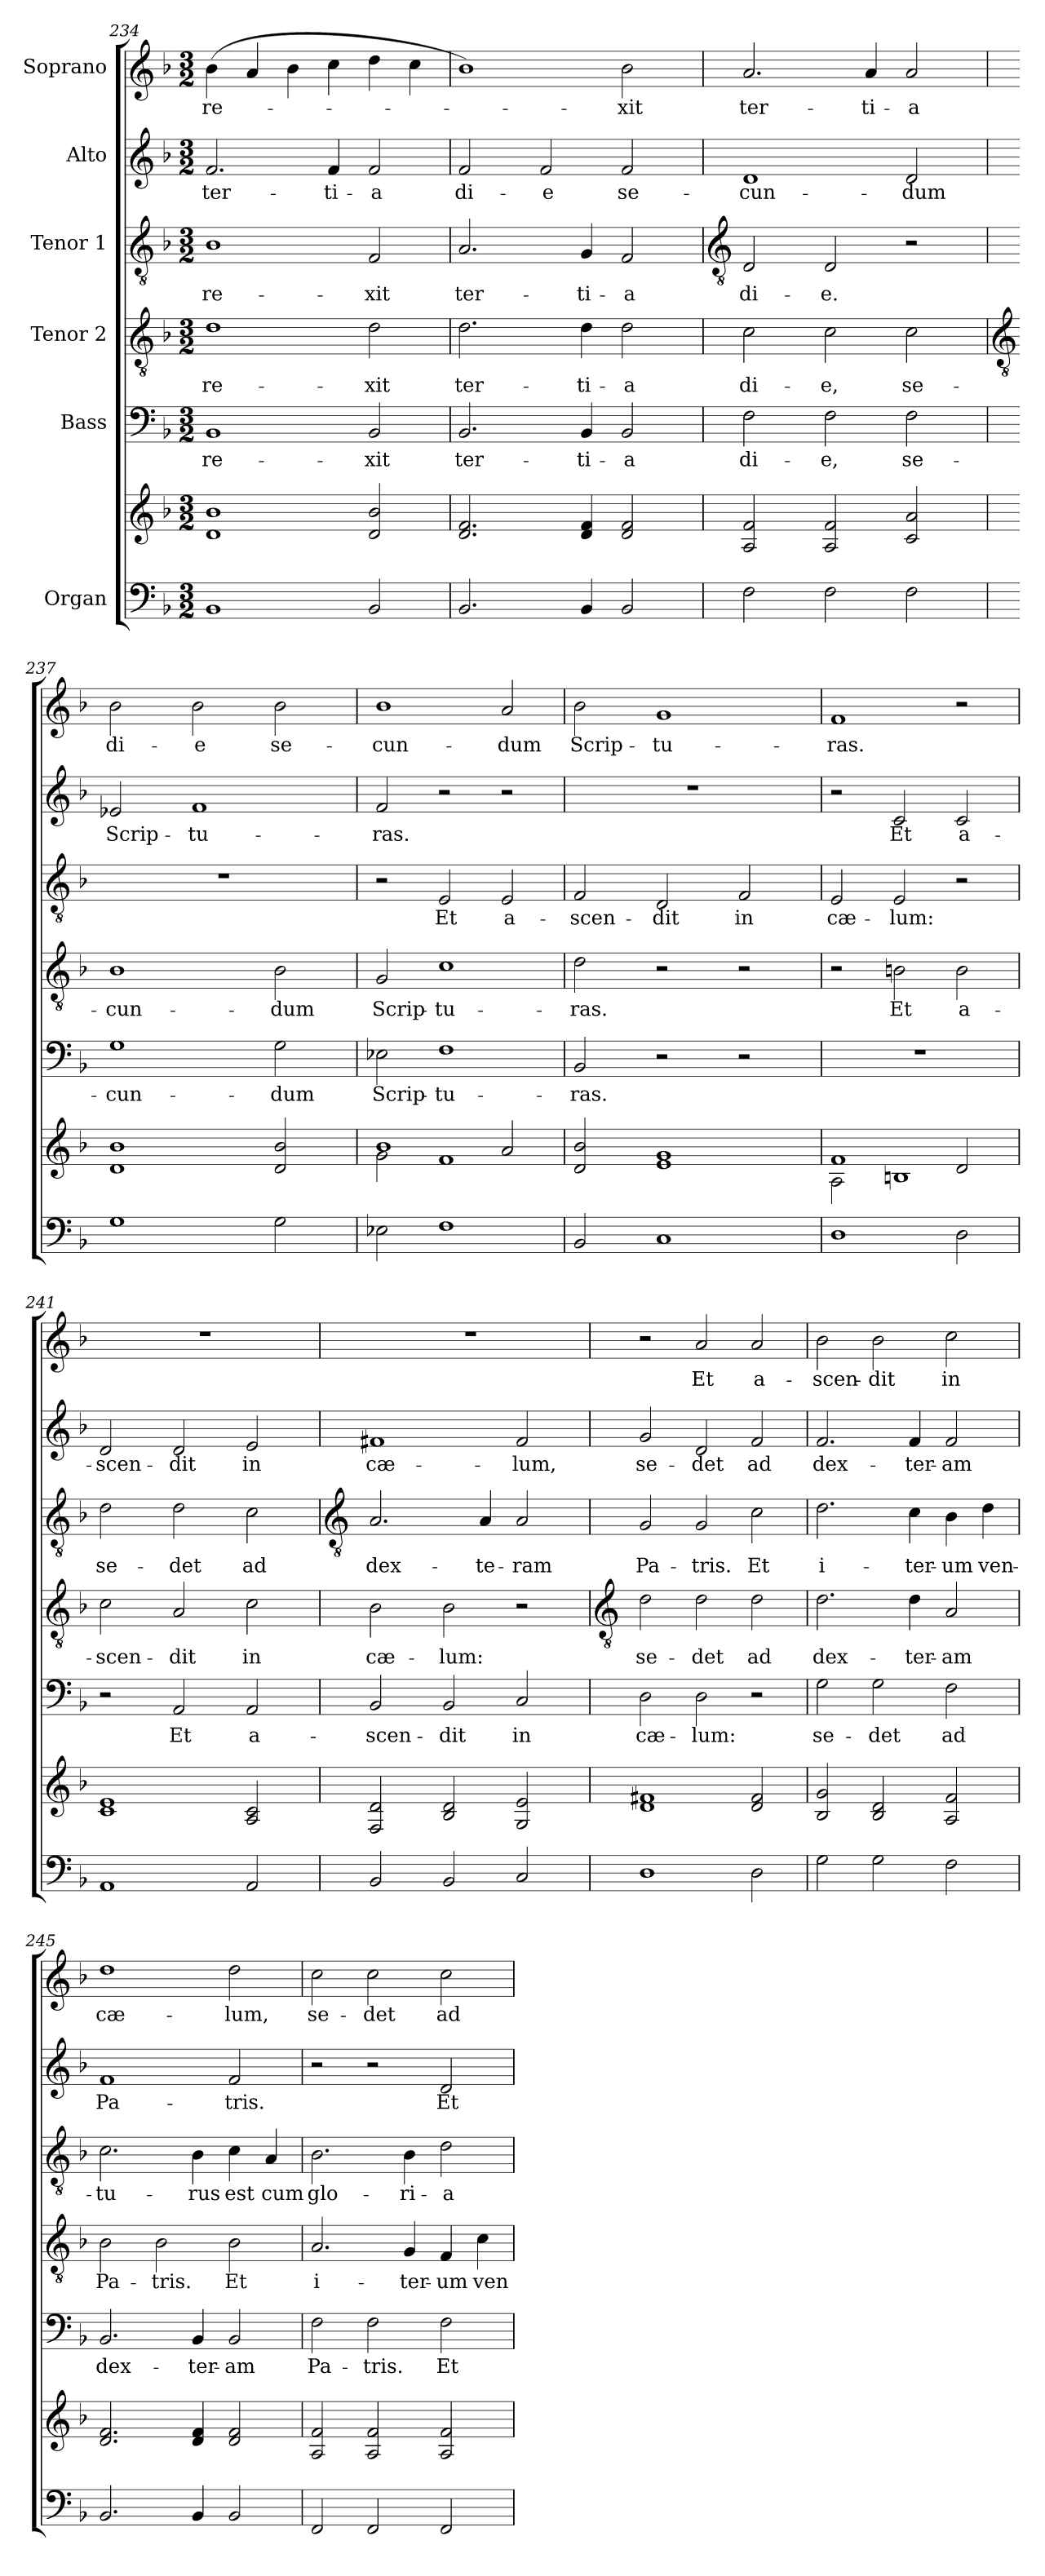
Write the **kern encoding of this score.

**kern	**kern	**kern	**text	**kern	**text	**kern	**text	**kern	**text	**kern	**text
*part6	*part6	*part5	*part5	*part4	*part4	*part3	*part3	*part2	*part2	*part1	*part1
*staff7	*staff6	*staff5	*staff5	*staff4	*staff4	*staff3	*staff3	*staff2	*staff2	*staff1	*staff1
*I"Organ	*	*I"Bass	*	*I"Tenor 2	*	*I"Tenor 1	*	*I"Alto	*	*I"Soprano	*
*clefF4	*clefG2	*clefF4	*	*clefGv2	*	*clefGv2	*	*clefG2	*	*clefG2	*
*k[b-]	*k[b-]	*k[b-]	*	*k[b-]	*	*k[b-]	*	*k[b-]	*	*k[b-]	*
*F:	*F:	*F:	*	*F:	*	*F:	*	*F:	*	*F:	*
*M3/2	*M3/2	*M3/2	*	*M3/2	*	*M3/2	*	*M3/2	*	*M3/2	*
=234	=234	=234	=234	=234	=234	=234	=234	=234	=234	=234	=234
*	*^	*	*	*	*	*	*	*	*	*	*
!	!	!	!	!LO:LY:b	!	!LO:LY:b	!	!LO:LY:b	!	!LO:LY:b	!	!LO:LY:b
1BB-	1d/ 1b-/	4ryy	1BB-	-re-	1d	-re-	1B-	-re-	2.f/	ter-	(>4b-\	-re-
.	.	4ryy	.	.	.	.	.	.	.	.	4a/	.
.	.	4ryy	.	.	.	.	.	.	.	.	4b-\	.
!	!	!	!	!	!	!	!	!	!	!LO:LY:b	!	!
.	.	4ryy	.	.	.	.	.	.	4f/	-ti-	4cc\	.
!	!	!	!	!LO:LY:b	!	!LO:LY:b	!	!LO:LY:b	!	!LO:LY:b	!	!
2BB-/	2d/ 2b-/	4ryy	2BB-/	-xit	2d\	-xit	2F/	-xit	2f/	-a	4dd\	.
.	.	4ryy	.	.	.	.	.	.	.	.	4cc\	.
=235	=235	=235	=235	=235	=235	=235	=235	=235	=235	=235	=235	=235
!	!	!	!	!LO:LY:b	!	!LO:LY:b	!	!LO:LY:b	!	!LO:LY:b	!	!
2.BB-/	2.d/ 2.f/	4ryy	2.BB-/	ter-	2.d\	ter-	2.A/	ter-	2f/	di-	1b-)	.
.	.	4ryy	.	.	.	.	.	.	.	.	.	.
!	!	!	!	!	!	!	!	!	!	!LO:LY:b	!	!
.	.	4ryy	.	.	.	.	.	.	2f/	-e	.	.
!	!	!	!	!LO:LY:b	!	!LO:LY:b	!	!LO:LY:b	!	!	!	!
4BB-/	4d/ 4f/	4ryy	4BB-/	-ti-	4d\	-ti-	4G/	-ti-	.	.	.	.
!	!	!	!	!LO:LY:b	!	!LO:LY:b	!	!LO:LY:b	!	!LO:LY:b	!	!LO:LY:b
2BB-/	2d/ 2f/	4ryy	2BB-/	-a	2d\	-a	2F/	-a	2f/	se-	2b-\	-xit
.	.	4ryy	.	.	.	.	.	.	.	.	.	.
!!LO:LB:g=z
=236	=236	=236	=236	=236	=236	=236	=236	=236	=236	=236	=236	=236
*	*	*	*	*	*	*	*clefGv2	*	*	*	*	*
!	!	!	!	!LO:LY:b	!	!LO:LY:b	!	!LO:LY:b	!	!LO:LY:b	!	!LO:LY:b
2F\	2A/ 2f/	4ryy	2F\	di-	2c\	di-	2D/	di-	1d	-cun-	2.a/	ter-
.	.	4ryy	.	.	.	.	.	.	.	.	.	.
!	!	!	!	!LO:LY:b	!	!LO:LY:b	!	!LO:LY:b	!	!	!	!
2F\	2A/ 2f/	4ryy	2F\	-e,	2c\	-e,	2D/	-e.	.	.	.	.
!	!	!	!	!	!	!	!	!	!	!	!	!LO:LY:b
.	.	4ryy	.	.	.	.	.	.	.	.	4a/	-ti-
!	!	!	!	!LO:LY:b	!	!LO:LY:b	!	!	!	!LO:LY:b	!	!LO:LY:b
2F\	2c/ 2a/	4ryy	2F\	se-	2c\	se-	2r	.	2d/	-dum	2a/	-a
.	.	4ryy	.	.	.	.	.	.	.	.	.	.
!!LO:LB:g=z
=237	=237	=237	=237	=237	=237	=237	=237	=237	=237	=237	=237	=237
*	*	*	*	*	*clefGv2	*	*	*	*	*	*	*
!	!	!	!	!LO:LY:b	!	!LO:LY:b	!LO:N:vis=1	!	!	!LO:LY:b	!	!LO:LY:b
1G	1d/ 1b-/	4ryy	1G	-cun-	1B-	-cun-	1.r	.	2e-X/	Scrip-	2b-\	di-
.	.	4ryy	.	.	.	.	.	.	.	.	.	.
!	!	!	!	!	!	!	!	!	!	!LO:LY:b	!	!LO:LY:b
.	.	4ryy	.	.	.	.	.	.	1f	-tu-	2b-\	-e
.	.	4ryy	.	.	.	.	.	.	.	.	.	.
!	!	!	!	!LO:LY:b	!	!LO:LY:b	!	!	!	!	!	!LO:LY:b
2G\	2d/ 2b-/	4ryy	2G\	-dum	2B-\	-dum	.	.	.	.	2b-\	se-
.	.	4ryy	.	.	.	.	.	.	.	.	.	.
=238	=238	=238	=238	=238	=238	=238	=238	=238	=238	=238	=238	=238
!	!	!	!	!LO:LY:b	!	!LO:LY:b	!	!	!	!LO:LY:b	!	!LO:LY:b
2E-X\	1b-/	2g\	2E-X\	Scrip-	2G/	Scrip-	2r	.	2f/	-ras.	1b-	-cun-
!	!	!	!	!LO:LY:b	!	!LO:LY:b	!	!LO:LY:b	!	!	!	!
1F	.	1f\	1F	-tu-	1c	-tu-	2E/	Et	2r	.	.	.
!	!	!	!	!	!	!	!	!LO:LY:b	!	!	!	!LO:LY:b
.	2a/	.	.	.	.	.	2E/	a-	2r	.	2a/	-dum
=239	=239	=239	=239	=239	=239	=239	=239	=239	=239	=239	=239	=239
!	!	!	!	!LO:LY:b	!	!LO:LY:b	!	!LO:LY:b	!LO:N:vis=1	!	!	!LO:LY:b
2BB-/	2d/ 2b-/	4ryy	2BB-/	-ras.	2d\	-ras.	2F/	-scen-	1.r	.	2b-\	Scrip-
.	.	4ryy	.	.	.	.	.	.	.	.	.	.
!	!	!	!	!	!	!	!	!LO:LY:b	!	!	!	!LO:LY:b
1C	1e/ 1g/	4ryy	2r	.	2r	.	2D/	-dit	.	.	1g	-tu-
.	.	4ryy	.	.	.	.	.	.	.	.	.	.
!	!	!	!	!	!	!	!	!LO:LY:b	!	!	!	!
.	.	4ryy	2r	.	2r	.	2F/	in	.	.	.	.
.	.	4ryy	.	.	.	.	.	.	.	.	.	.
=240	=240	=240	=240	=240	=240	=240	=240	=240	=240	=240	=240	=240
!	!	!	!LO:N:vis=1	!	!	!	!	!LO:LY:b	!	!	!	!LO:LY:b
1D	1f/	2A\	1.r	.	2r	.	2E/	cæ-	2r	.	1f	-ras.
!	!	!	!	!	!	!LO:LY:b	!	!LO:LY:b	!	!LO:LY:b	!	!
.	.	1Bn\	.	.	2Bn\	Et	2E/	-lum:	2c/	Et	.	.
!	!	!	!	!	!	!LO:LY:b	!	!	!	!LO:LY:b	!	!
2D\	2d/	.	.	.	2B\	a-	2r	.	2c/	a-	2r	.
=241	=241	=241	=241	=241	=241	=241	=241	=241	=241	=241	=241	=241
!	!	!	!	!	!	!LO:LY:b	!	!LO:LY:b	!	!LO:LY:b	!LO:N:vis=1	!
1AA	1c/ 1e/	4ryy	2r	.	2c\	-scen-	2d\	se-	2d/	-scen-	1.r	.
.	.	4ryy	.	.	.	.	.	.	.	.	.	.
!	!	!	!	!LO:LY:b	!	!LO:LY:b	!	!LO:LY:b	!	!LO:LY:b	!	!
.	.	4ryy	2AA/	Et	2A/	-dit	2d\	-det	2d/	-dit	.	.
.	.	4ryy	.	.	.	.	.	.	.	.	.	.
!	!	!	!	!LO:LY:b	!	!LO:LY:b	!	!LO:LY:b	!	!LO:LY:b	!	!
2AA/	2A/ 2c/	4ryy	2AA/	a-	2c\	in	2c\	ad	2e/	in	.	.
.	.	4ryy	.	.	.	.	.	.	.	.	.	.
!!LO:LB:g=z
=242	=242	=242	=242	=242	=242	=242	=242	=242	=242	=242	=242	=242
*	*	*	*	*	*	*	*clefGv2	*	*	*	*	*
!	!	!	!	!LO:LY:b	!	!LO:LY:b	!	!LO:LY:b	!	!LO:LY:b	!LO:N:vis=1	!
2BB-/	2F/ 2d/	4ryy	2BB-/	-scen-	2B-\	cæ-	2.A/	dex-	1f#X	cæ-	1.r	.
.	.	4ryy	.	.	.	.	.	.	.	.	.	.
!	!	!	!	!LO:LY:b	!	!LO:LY:b	!	!	!	!	!	!
2BB-/	2B-/ 2d/	4ryy	2BB-/	-dit	2B-\	-lum:	.	.	.	.	.	.
!	!	!	!	!	!	!	!	!LO:LY:b	!	!	!	!
.	.	4ryy	.	.	.	.	4A/	-te-	.	.	.	.
!	!	!	!	!LO:LY:b	!	!	!	!LO:LY:b	!	!LO:LY:b	!	!
2C/	2G/ 2e/	4ryy	2C/	in	2r	.	2A/	-ram	2f#/	-lum,	.	.
.	.	4ryy	.	.	.	.	.	.	.	.	.	.
*	*v	*v	*	*	*	*	*	*	*	*	*	*
!!LO:LB:g=z
=243	=243	=243	=243	=243	=243	=243	=243	=243	=243	=243	=243
*	*	*	*	*clefGv2	*	*	*	*	*	*	*
*	*^	*	*	*	*	*	*	*	*	*	*
!	!	!	!	!LO:LY:b	!	!LO:LY:b	!	!LO:LY:b	!	!LO:LY:b	!	!
*	*v	*v	*	*	*	*	*	*	*	*	*	*
1D	1d 1f#X	2D\	cæ-	2d\	se-	2G/	Pa-	2g/	se-	2r	.
!	!	!	!LO:LY:b	!	!LO:LY:b	!	!LO:LY:b	!	!LO:LY:b	!	!LO:LY:b
.	.	2D\	-lum:	2d\	-det	2G/	-tris.	2d/	-det	2a/	Et
!	!	!	!	!	!LO:LY:b	!	!LO:LY:b	!	!LO:LY:b	!	!LO:LY:b
2D\	2d/ 2f#/	2r	.	2d\	ad	2c\	Et	2f/	ad	2a/	a-
=244	=244	=244	=244	=244	=244	=244	=244	=244	=244	=244	=244
!	!	!	!LO:LY:b	!	!LO:LY:b	!	!LO:LY:b	!	!LO:LY:b	!	!LO:LY:b
2G\	2B-/ 2g/	2G\	se-	2.d\	dex-	2.d\	i-	2.f/	dex-	2b-\	-scen-
!	!	!	!LO:LY:b	!	!	!	!	!	!	!	!LO:LY:b
2G\	2B-/ 2d/	2G\	-det	.	.	.	.	.	.	2b-\	-dit
!	!	!	!	!	!LO:LY:b	!	!LO:LY:b	!	!LO:LY:b	!	!
.	.	.	.	4d\	-ter-	4c\	-ter-	4f/	-ter-	.	.
!	!	!	!LO:LY:b	!	!LO:LY:b	!	!LO:LY:b	!	!LO:LY:b	!	!LO:LY:b
2F\	2A/ 2f/	2F\	ad	2A/	-am	4B-\	-um	2f/	-am	2cc\	in
!	!	!	!	!	!	!	!LO:LY:b	!	!	!	!
.	.	.	.	.	.	4d\	ven-	.	.	.	.
=245	=245	=245	=245	=245	=245	=245	=245	=245	=245	=245	=245
!	!	!	!LO:LY:b	!	!LO:LY:b	!	!LO:LY:b	!	!LO:LY:b	!	!LO:LY:b
2.BB-/	2.d/ 2.f/	2.BB-/	dex-	2B-\	Pa-	2.c\	-tu-	1f	Pa-	1dd	cæ-
!	!	!	!	!	!LO:LY:b	!	!	!	!	!	!
.	.	.	.	2B-\	-tris.	.	.	.	.	.	.
!	!	!	!LO:LY:b	!	!	!	!LO:LY:b	!	!	!	!
4BB-/	4d/ 4f/	4BB-/	-ter-	.	.	4B-\	-rus	.	.	.	.
!	!	!	!LO:LY:b	!	!LO:LY:b	!	!LO:LY:b	!	!LO:LY:b	!	!LO:LY:b
2BB-/	2d/ 2f/	2BB-/	-am	2B-\	Et	4c\	est	2f/	-tris.	2dd\	-lum,
!	!	!	!	!	!	!	!LO:LY:b	!	!	!	!
.	.	.	.	.	.	4A/	cum	.	.	.	.
=246	=246	=246	=246	=246	=246	=246	=246	=246	=246	=246	=246
!	!	!	!LO:LY:b	!	!LO:LY:b	!	!LO:LY:b	!	!	!	!LO:LY:b
2FF/	2A/ 2f/	2F\	Pa-	2.A/	i-	2.B-\	glo-	2r	.	2cc\	se-
!	!	!	!LO:LY:b	!	!	!	!	!	!	!	!LO:LY:b
2FF/	2A/ 2f/	2F\	-tris.	.	.	.	.	2r	.	2cc\	-det
!	!	!	!	!	!LO:LY:b	!	!LO:LY:b	!	!	!	!
.	.	.	.	4G/	-ter-	4B-\	-ri-	.	.	.	.
!	!	!	!LO:LY:b	!	!LO:LY:b	!	!LO:LY:b	!	!LO:LY:b	!	!LO:LY:b
2FF/	2A/ 2f/	2F\	Et	4F/	-um	2d\	-a	2d/	Et	2cc\	ad
!	!	!	!	!	!LO:LY:b	!	!	!	!	!	!
.	.	.	.	4c\	ven-	.	.	.	.	.	.
=	=	=	=	=	=	=	=	=	=	=	=
*-	*-	*-	*-	*-	*-	*-	*-	*-	*-	*-	*-
